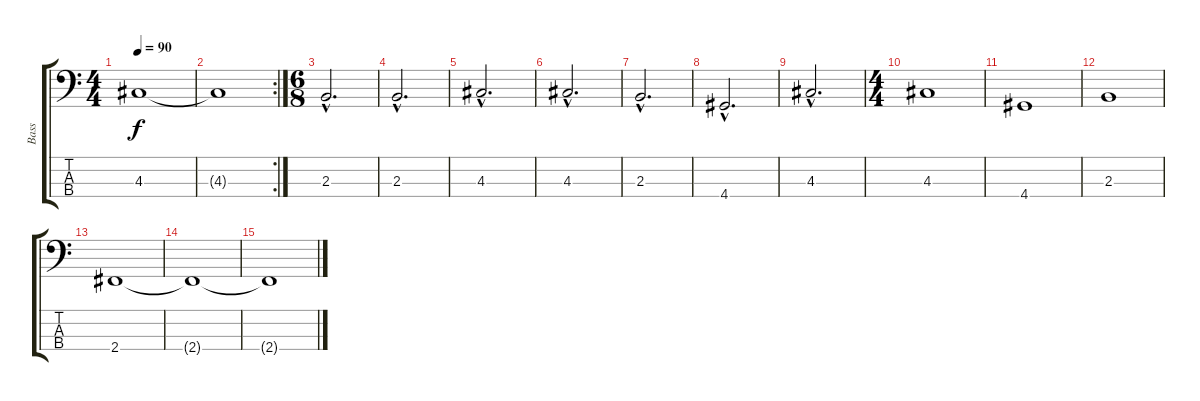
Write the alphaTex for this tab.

\track ("Bass" "Bass") {instrument fretlessbass}
\staff {score tabs}
\tuning (G2 D2 A1 E1) {hide}
\ts (4 4)
\tempo 90
\clef f4
\ks c
4.3.1{dy f} |
\rc 2
4.3{t}.1 |
\ts (6 8)
2.3{hac}.2{d} |
2.3{hac}.2{d} |
4.3{hac}.2{d} |
4.3{hac}.2{d} |
2.3{hac}.2{d} |
4.4{hac}.2{d} |
4.3{hac}.2{d} |
\ts (4 4)
4.3.1 |
4.4.1 |
2.3.1 |
2.4.1 |
2.4{t}.1 |
2.4{t}.1
